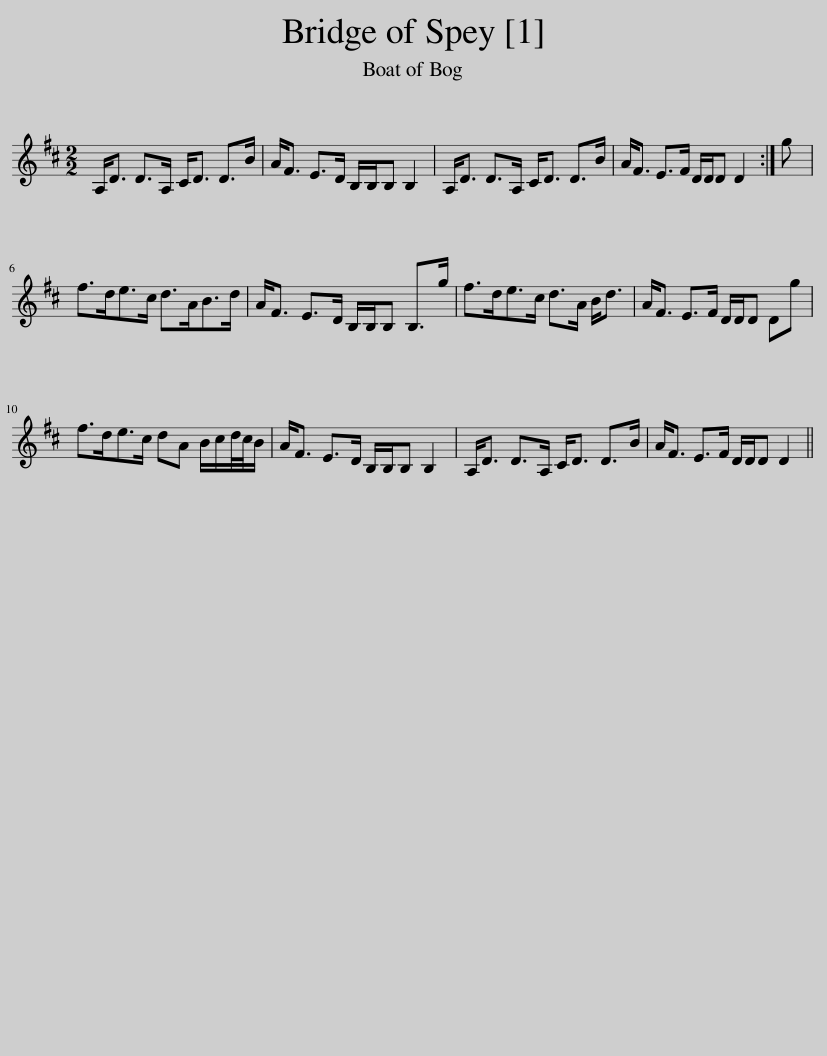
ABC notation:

X:1
L:1/8
M:2/2
I:linebreak $
K:D
V:1 treble
V:1
 A,<D D>A, C<D D>B | A<F E>D B,/B,/B, B,2 | A,<D D>A, C<D D>B | A<F E>F D/D/D D2 :| g |$ %5
 f>de>c d>AB>d | A<F E>D B,/B,/B, B,>g | f>de>c d>A B<d | A<F E>F D/D/D Dg |$ f>de>c dA B/c/d/4c/4B/ | %10
 A<F E>D B,/B,/B, B,2 | A,<D D>A, C<D D>B | A<F E>F D/D/D D2 || %13
